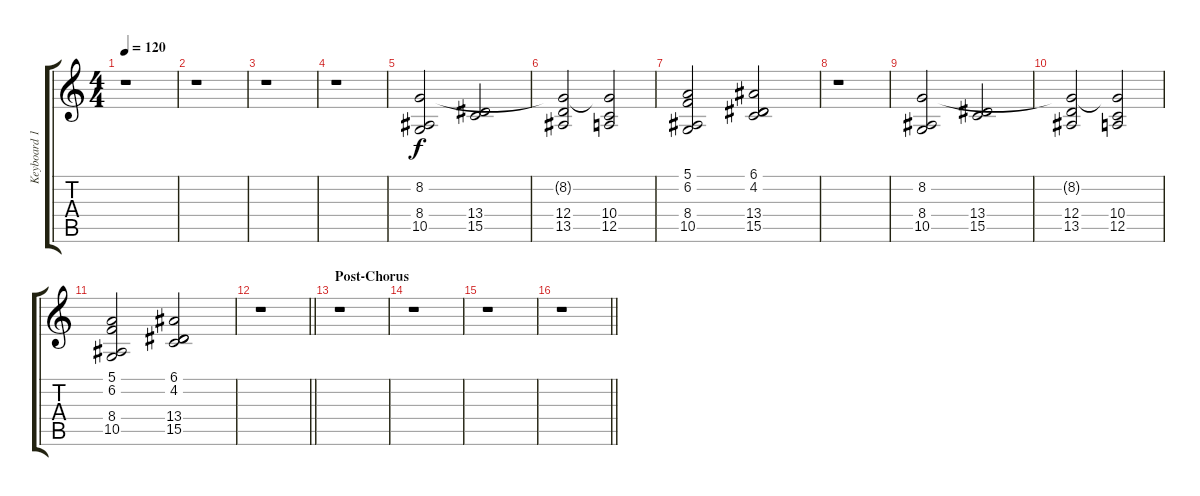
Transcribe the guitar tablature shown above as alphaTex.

\track ("Keyboard 1" "Keyboard 1") {instrument choiraahs}
\staff {score tabs}
\tuning (E4 B3 G3 D3 A2 E2) {hide}
\ts (4 4)
\tempo 120
\clef g2
\ks c
r.1{dy f} |
r.1 |
r.1 |
r.1 |
(8.2 8.4 10.5).2 (13.4 15.5).2 |
(8.2{t} 12.4 13.5).2 (8.2{t} 10.4 12.5).2 |
(5.1 6.2 8.4 10.5).2 (6.1 4.2 13.4 15.5).2 |
r.1 |
(8.2 8.4 10.5).2 (13.4 15.5).2 |
(8.2{t} 12.4 13.5).2 (8.2{t} 10.4 12.5).2 |
(5.1 6.2 8.4 10.5).2 (6.1 4.2 13.4 15.5).2 |
\barLineRight lightlight
r.1 |
\section ("" "Post-Chorus")
r.1 |
r.1 |
r.1 |
\barLineRight lightlight
r.1
